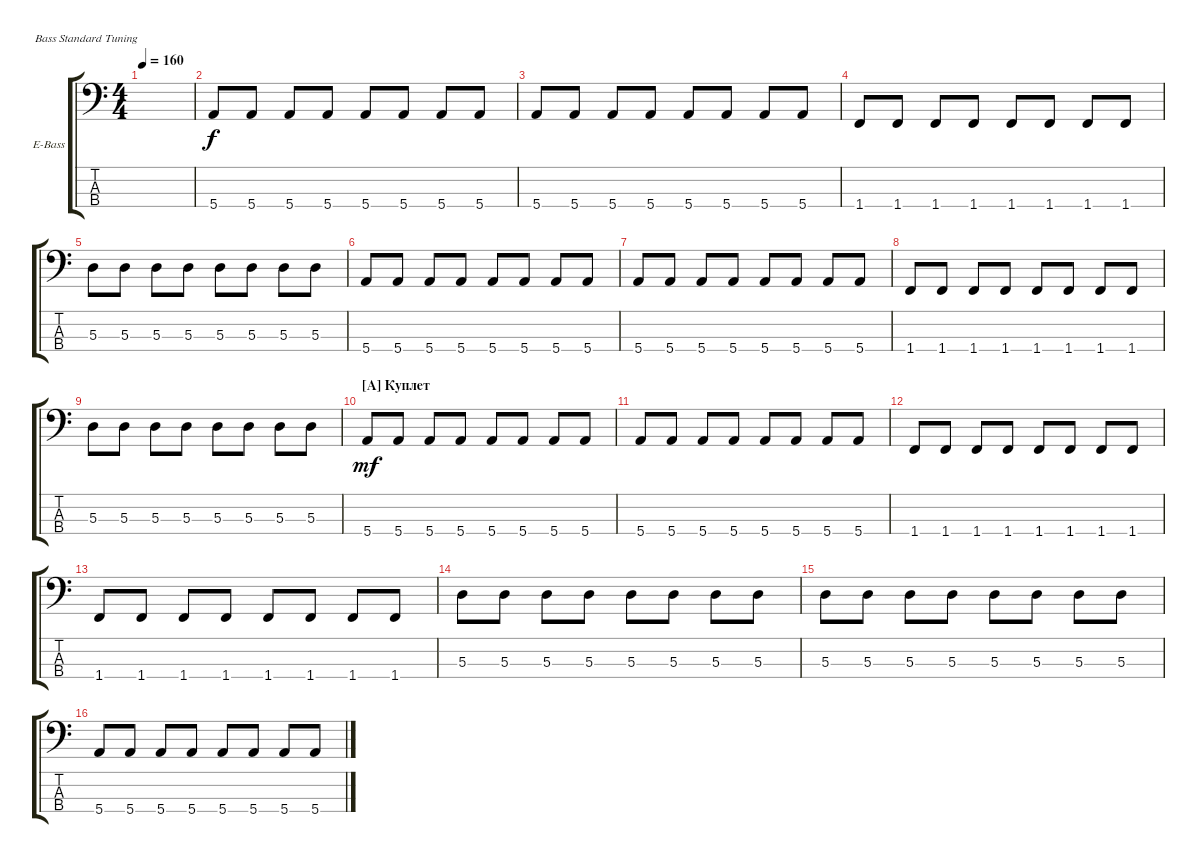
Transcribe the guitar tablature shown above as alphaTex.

\defaultSystemsLayout 4
\bracketExtendMode groupsimilarinstruments
\firstSystemTrackNameOrientation horizontal
\otherSystemsTrackNameOrientation horizontal
\track ("Electric Bass" "E-Bass") {instrument electricbassfinger}
\staff {score tabs}
\tuning (G2 D2 A1 E1)
\ts (4 4)
\tempo 160
\clef f4
\ks c
|
5.4.8 5.4.8 5.4.8 5.4.8 5.4.8 5.4.8 5.4.8 5.4.8 |
5.4.8 5.4.8 5.4.8 5.4.8 5.4.8 5.4.8 5.4.8 5.4.8 |
1.4.8 1.4.8 1.4.8 1.4.8 1.4.8 1.4.8 1.4.8 1.4.8 |
5.3.8 5.3.8 5.3.8 5.3.8 5.3.8 5.3.8 5.3.8 5.3.8 |
5.4.8 5.4.8 5.4.8 5.4.8 5.4.8 5.4.8 5.4.8 5.4.8 |
5.4.8 5.4.8 5.4.8 5.4.8 5.4.8 5.4.8 5.4.8 5.4.8 |
1.4.8 1.4.8 1.4.8 1.4.8 1.4.8 1.4.8 1.4.8 1.4.8 |
5.3.8 5.3.8 5.3.8 5.3.8 5.3.8 5.3.8 5.3.8 5.3.8 |
\section ("A" "Куплет")
5.4.8{dy mf} 5.4.8 5.4.8 5.4.8 5.4.8 5.4.8 5.4.8 5.4.8 |
5.4.8 5.4.8 5.4.8 5.4.8 5.4.8 5.4.8 5.4.8 5.4.8 |
1.4.8 1.4.8 1.4.8 1.4.8 1.4.8 1.4.8 1.4.8 1.4.8 |
1.4.8 1.4.8 1.4.8 1.4.8 1.4.8 1.4.8 1.4.8 1.4.8 |
5.3.8 5.3.8 5.3.8 5.3.8 5.3.8 5.3.8 5.3.8 5.3.8 |
5.3.8 5.3.8 5.3.8 5.3.8 5.3.8 5.3.8 5.3.8 5.3.8 |
5.4.8 5.4.8 5.4.8 5.4.8 5.4.8 5.4.8 5.4.8 5.4.8
